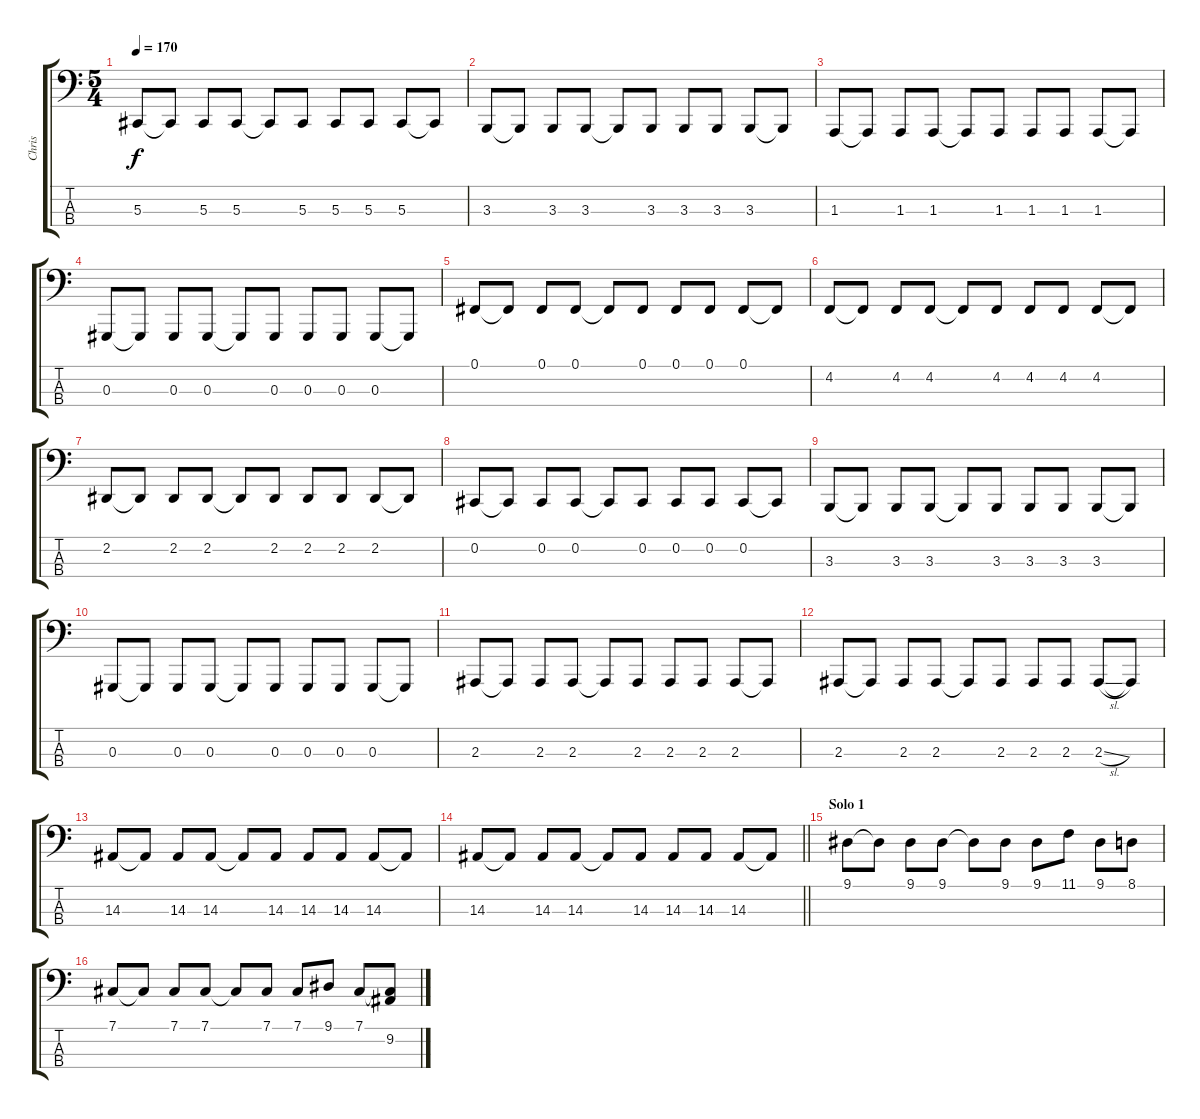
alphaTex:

\track ("Chris" "Chris") {instrument lead8bassandlead}
\staff {score tabs}
\tuning (Gb2 Db2 Ab1 Eb1) {hide}
\ts (5 4)
\tempo 170
\clef f4
\ks c
5.3.8{dy f} 5.3{t}.8 5.3.8 5.3.8 5.3{t}.8 5.3.8 5.3.8 5.3.8 5.3.8 5.3{t}.8 |
3.3.8 3.3{t}.8 3.3.8 3.3.8 3.3{t}.8 3.3.8 3.3.8 3.3.8 3.3.8 3.3{t}.8 |
1.3.8 1.3{t}.8 1.3.8 1.3.8 1.3{t}.8 1.3.8 1.3.8 1.3.8 1.3.8 1.3{t}.8 |
0.3.8 0.3{t}.8 0.3.8 0.3.8 0.3{t}.8 0.3.8 0.3.8 0.3.8 0.3.8 0.3{t}.8 |
0.1.8 0.1{t}.8 0.1.8 0.1.8 0.1{t}.8 0.1.8 0.1.8 0.1.8 0.1.8 0.1{t}.8 |
4.2.8 4.2{t}.8 4.2.8 4.2.8 4.2{t}.8 4.2.8 4.2.8 4.2.8 4.2.8 4.2{t}.8 |
2.2.8 2.2{t}.8 2.2.8 2.2.8 2.2{t}.8 2.2.8 2.2.8 2.2.8 2.2.8 2.2{t}.8 |
0.2.8 0.2{t}.8 0.2.8 0.2.8 0.2{t}.8 0.2.8 0.2.8 0.2.8 0.2.8 0.2{t}.8 |
3.3.8 3.3{t}.8 3.3.8 3.3.8 3.3{t}.8 3.3.8 3.3.8 3.3.8 3.3.8 3.3{t}.8 |
0.3.8 0.3{t}.8 0.3.8 0.3.8 0.3{t}.8 0.3.8 0.3.8 0.3.8 0.3.8 0.3{t}.8 |
2.3.8 2.3{t}.8 2.3.8 2.3.8 2.3{t}.8 2.3.8 2.3.8 2.3.8 2.3.8 2.3{t}.8 |
2.3.8 2.3{t}.8 2.3.8 2.3.8 2.3{t}.8 2.3.8 2.3.8 2.3.8 2.3{sl}.8 2.3{t}.8 |
14.3.8 14.3{t}.8 14.3.8 14.3.8 14.3{t}.8 14.3.8 14.3.8 14.3.8 14.3.8 14.3{t}.8 |
\barLineRight lightlight
14.3.8 14.3{t}.8 14.3.8 14.3.8 14.3{t}.8 14.3.8 14.3.8 14.3.8 14.3.8 14.3{t}.8 |
\section ("" "Solo 1")
9.1.8 9.1{t}.8 9.1.8 9.1.8 9.1{t}.8 9.1.8 9.1.8 11.1.8 9.1.8 8.1.8 |
7.1.8 7.1{t}.8 7.1.8 7.1.8 7.1{t}.8 7.1.8 7.1.8 9.1.8 7.1.8 (7.1{t} 9.2).8
